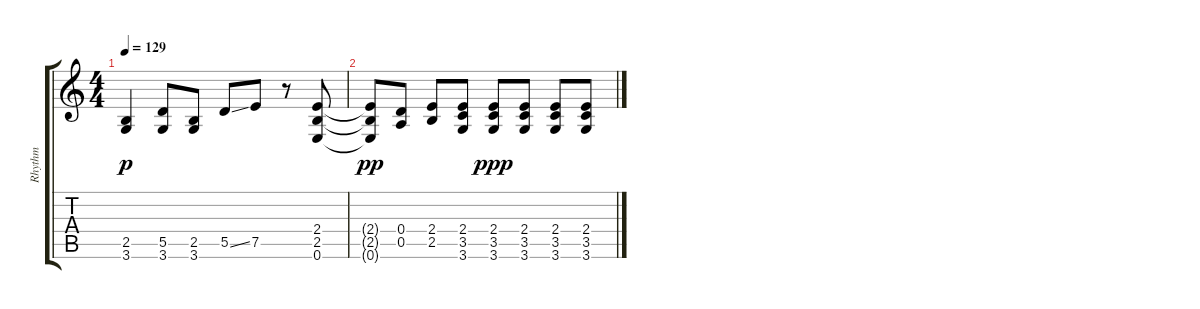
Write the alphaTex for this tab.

\track ("Rhythm" "Rhythm") {instrument electricguitarjazz}
\staff {score tabs}
\tuning (E4 B3 G3 D3 A2 E2) {hide}
\ts (4 4)
\tempo 129
\clef g2
\ks c
(2.5 3.6).4{dy p} (5.5 3.6).8 (2.5 3.6).8 5.5{ss}.8 7.5.8 r.8 (2.4 2.5 0.6).8 |
(2.4{t} 2.5{t} 0.6{t}).8{dy pp} (0.4 0.5).8 (2.4 2.5).8 (2.4 3.5 3.6).8 (2.4 3.5 3.6).8{dy ppp} (2.4 3.5 3.6).8 (2.4 3.5 3.6).8 (2.4 3.5 3.6).8
